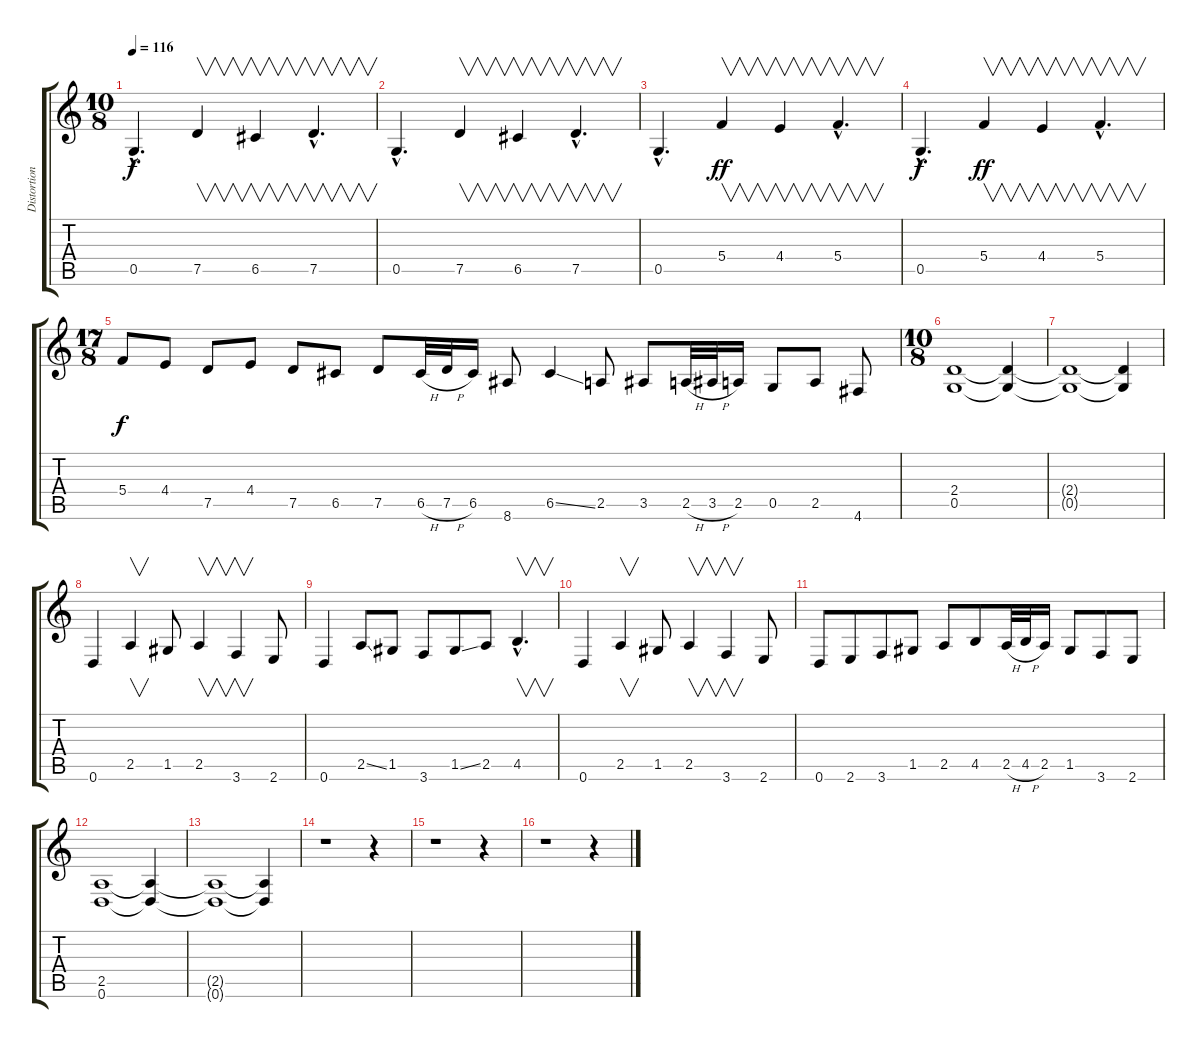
\track ("Distortion Guitar 2" "Distortion") {instrument distortionguitar}
\staff {score tabs}
\tuning (D4 A3 F3 C3 G2 D2) {hide}
\ts (10 8)
\tempo 116
\clef g2
\ks c
0.5{hac}.4{d dy f} 7.5.4{v} 6.5.4{v} 7.5{hac}.4{v d} |
0.5{hac}.4{d} 7.5.4{v} 6.5.4{v} 7.5{hac}.4{v d} |
0.5{hac}.4{d} 5.4.4{v dy ff} 4.4.4{v} 5.4{hac}.4{v d} |
0.5{hac}.4{d dy f} 5.4.4{v dy ff} 4.4.4{v} 5.4{hac}.4{v d} |
\ts (17 8)
5.4.8{dy f} 4.4.8 7.5.8 4.4.8 7.5.8 6.5.8 7.5.8 6.5{h}.32 7.5{h}.32 6.5.16 8.6.8 6.5{ss}.4 2.5.8 3.5.8 2.5{h}.32 3.5{h}.32 2.5.16 0.5.8 2.5.8 4.6.8 |
\ts (10 8)
(2.4 0.5).1 (2.4{t} 0.5{t}).4 |
(2.4{t} 0.5{t}).1 (2.4{t} 0.5{t}).4 |
0.6.4 2.5.4{v} 1.5.8 2.5.4{v} 3.6.4{v} 2.6.8 |
0.6.4 2.5{ss}.8 1.5.8 3.6.8 1.5{ss}.8 2.5.8 4.5{hac}.4{v d} |
0.6.4 2.5.4{v} 1.5.8 2.5.4{v} 3.6.4{v} 2.6.8 |
0.6.8 2.6.8 3.6.8 1.5.8 2.5.8 4.5.8 2.5{h}.32 4.5{h}.32 2.5.16 1.5.8 3.6.8 2.6.8 |
(2.5 0.6).1 (2.5{t} 0.6{t}).4 |
(2.5{t} 0.6{t}).1 (2.5{t} 0.6{t}).4 |
r.1 r.4 |
r.1 r.4 |
r.1 r.4
